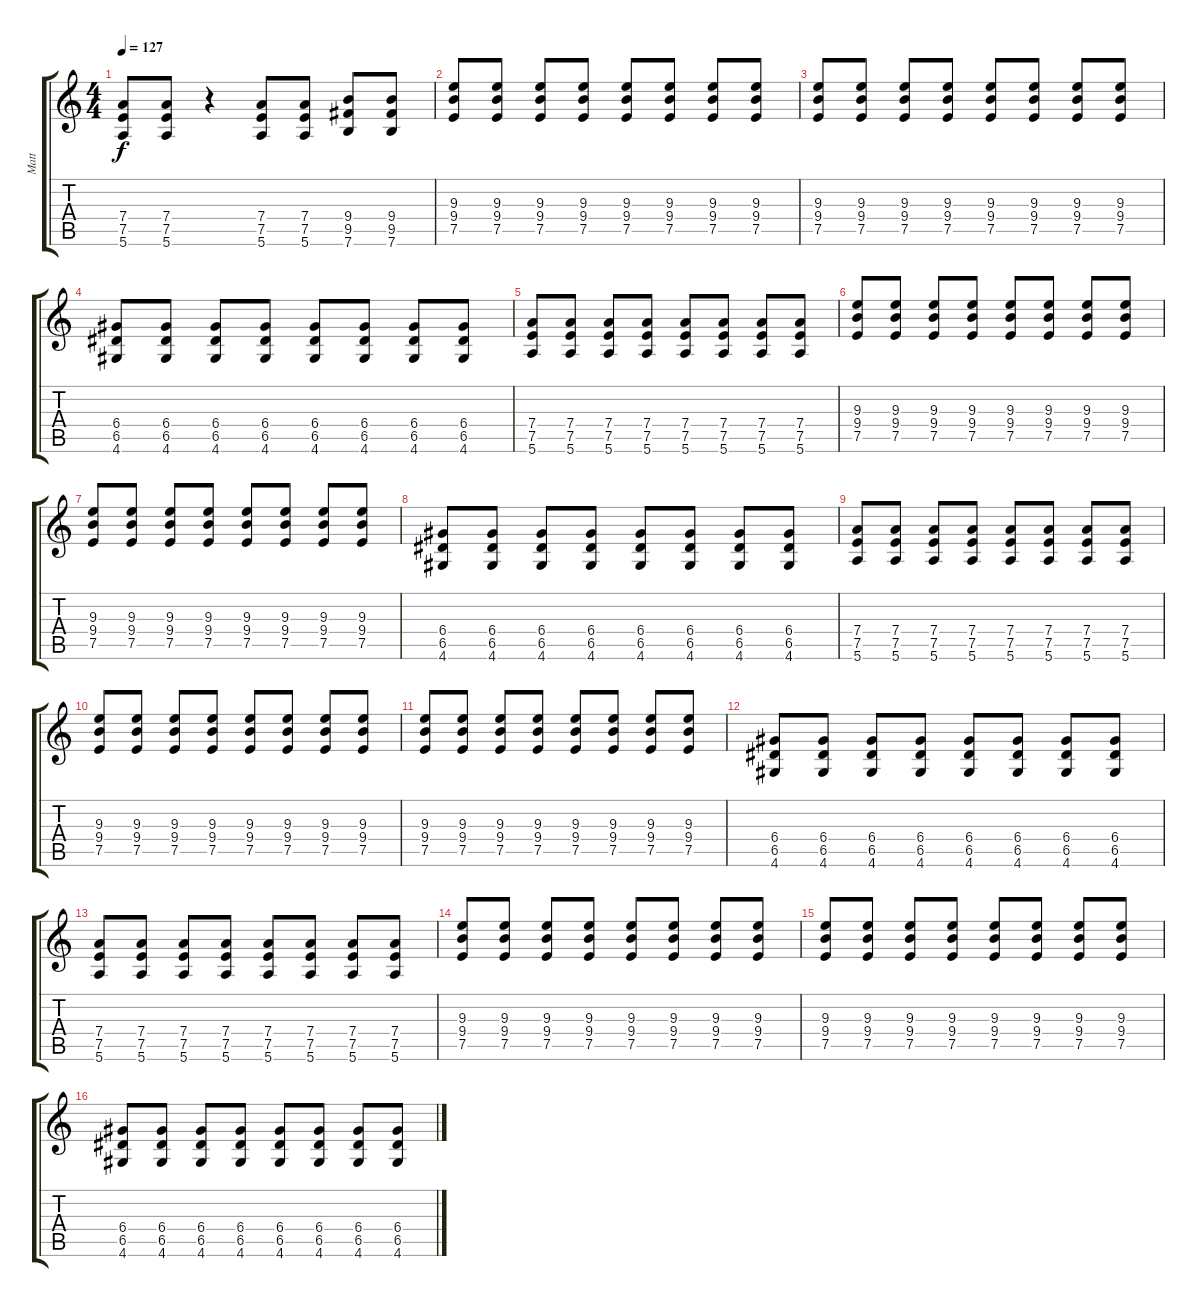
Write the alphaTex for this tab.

\track ("Matt" "Matt") {instrument distortionguitar}
\staff {score tabs}
\tuning (E4 B3 G3 D3 A2 E2) {hide}
\ts (4 4)
\tempo 127
\clef g2
\ks c
(7.4 7.5 5.6).8{dy f} (7.4 7.5 5.6).8 r.4 (7.4 7.5 5.6).8 (7.4 7.5 5.6).8 (9.4 9.5 7.6).8 (9.4 9.5 7.6).8 |
(9.3 9.4 7.5).8 (9.3 9.4 7.5).8 (9.3 9.4 7.5).8 (9.3 9.4 7.5).8 (9.3 9.4 7.5).8 (9.3 9.4 7.5).8 (9.3 9.4 7.5).8 (9.3 9.4 7.5).8 |
(9.3 9.4 7.5).8 (9.3 9.4 7.5).8 (9.3 9.4 7.5).8 (9.3 9.4 7.5).8 (9.3 9.4 7.5).8 (9.3 9.4 7.5).8 (9.3 9.4 7.5).8 (9.3 9.4 7.5).8 |
(6.4 6.5 4.6).8 (6.4 6.5 4.6).8 (6.4 6.5 4.6).8 (6.4 6.5 4.6).8 (6.4 6.5 4.6).8 (6.4 6.5 4.6).8 (6.4 6.5 4.6).8 (6.4 6.5 4.6).8 |
(7.4 7.5 5.6).8 (7.4 7.5 5.6).8 (7.4 7.5 5.6).8 (7.4 7.5 5.6).8 (7.4 7.5 5.6).8 (7.4 7.5 5.6).8 (7.4 7.5 5.6).8 (7.4 7.5 5.6).8 |
(9.3 9.4 7.5).8 (9.3 9.4 7.5).8 (9.3 9.4 7.5).8 (9.3 9.4 7.5).8 (9.3 9.4 7.5).8 (9.3 9.4 7.5).8 (9.3 9.4 7.5).8 (9.3 9.4 7.5).8 |
(9.3 9.4 7.5).8 (9.3 9.4 7.5).8 (9.3 9.4 7.5).8 (9.3 9.4 7.5).8 (9.3 9.4 7.5).8 (9.3 9.4 7.5).8 (9.3 9.4 7.5).8 (9.3 9.4 7.5).8 |
(6.4 6.5 4.6).8 (6.4 6.5 4.6).8 (6.4 6.5 4.6).8 (6.4 6.5 4.6).8 (6.4 6.5 4.6).8 (6.4 6.5 4.6).8 (6.4 6.5 4.6).8 (6.4 6.5 4.6).8 |
(7.4 7.5 5.6).8 (7.4 7.5 5.6).8 (7.4 7.5 5.6).8 (7.4 7.5 5.6).8 (7.4 7.5 5.6).8 (7.4 7.5 5.6).8 (7.4 7.5 5.6).8 (7.4 7.5 5.6).8 |
(9.3 9.4 7.5).8 (9.3 9.4 7.5).8 (9.3 9.4 7.5).8 (9.3 9.4 7.5).8 (9.3 9.4 7.5).8 (9.3 9.4 7.5).8 (9.3 9.4 7.5).8 (9.3 9.4 7.5).8 |
(9.3 9.4 7.5).8 (9.3 9.4 7.5).8 (9.3 9.4 7.5).8 (9.3 9.4 7.5).8 (9.3 9.4 7.5).8 (9.3 9.4 7.5).8 (9.3 9.4 7.5).8 (9.3 9.4 7.5).8 |
(6.4 6.5 4.6).8 (6.4 6.5 4.6).8 (6.4 6.5 4.6).8 (6.4 6.5 4.6).8 (6.4 6.5 4.6).8 (6.4 6.5 4.6).8 (6.4 6.5 4.6).8 (6.4 6.5 4.6).8 |
(7.4 7.5 5.6).8 (7.4 7.5 5.6).8 (7.4 7.5 5.6).8 (7.4 7.5 5.6).8 (7.4 7.5 5.6).8 (7.4 7.5 5.6).8 (7.4 7.5 5.6).8 (7.4 7.5 5.6).8 |
(9.3 9.4 7.5).8 (9.3 9.4 7.5).8 (9.3 9.4 7.5).8 (9.3 9.4 7.5).8 (9.3 9.4 7.5).8 (9.3 9.4 7.5).8 (9.3 9.4 7.5).8 (9.3 9.4 7.5).8 |
(9.3 9.4 7.5).8 (9.3 9.4 7.5).8 (9.3 9.4 7.5).8 (9.3 9.4 7.5).8 (9.3 9.4 7.5).8 (9.3 9.4 7.5).8 (9.3 9.4 7.5).8 (9.3 9.4 7.5).8 |
(6.4 6.5 4.6).8 (6.4 6.5 4.6).8 (6.4 6.5 4.6).8 (6.4 6.5 4.6).8 (6.4 6.5 4.6).8 (6.4 6.5 4.6).8 (6.4 6.5 4.6).8 (6.4 6.5 4.6).8
